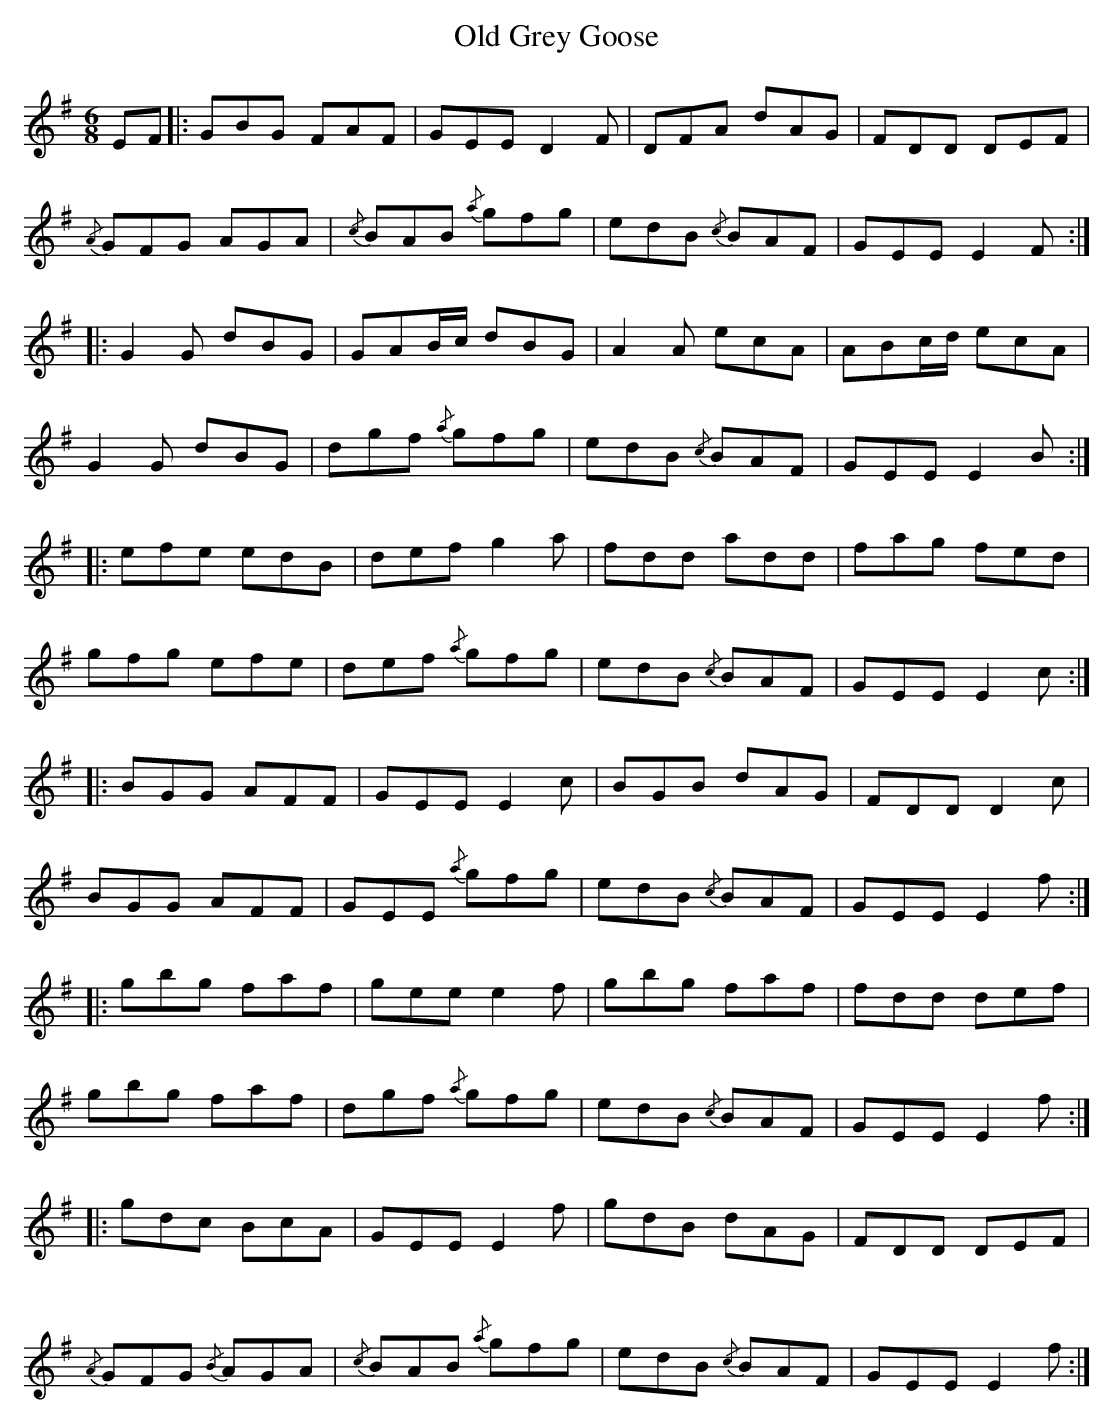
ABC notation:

X:1
U: ~ = !turn!
T:Old Grey Goose
M:6/8
L:1/8
K:G
EF |: GBG FAF | GEE D2F | DFA dAG | FDD DEF |
{/A}GFG AGA | {/c}BAB {/a}gfg | edB {/c}BAF | GEE E2F ::
G2G dBG | GAB/2c/2 dBG | A2A ecA | ABc/2d/2 ecA |
G2G dBG | dgf {/a}gfg | edB {/c}BAF | GEE E2B ::
efe edB | def g2a | fdd add | fag fed |
gfg efe | def {/a}gfg | edB {/c}BAF | GEE E2c ::
BGG AFF | GEE E2c |BGB dAG | FDD D2c |
BGG AFF | GEE {/a}gfg | edB {/c}BAF | GEE E2f ::
gbg faf | gee e2f | gbg faf | fdd def |
gbg faf | dgf {/a}gfg | edB {/c}BAF | GEE E2f ::
gdc BcA | GEE E2f | gdB dAG | FDD DEF |
{/A}GFG {/B}AGA | {/c}BAB {/a}gfg | edB {/c}BAF | GEE E2f :|]
